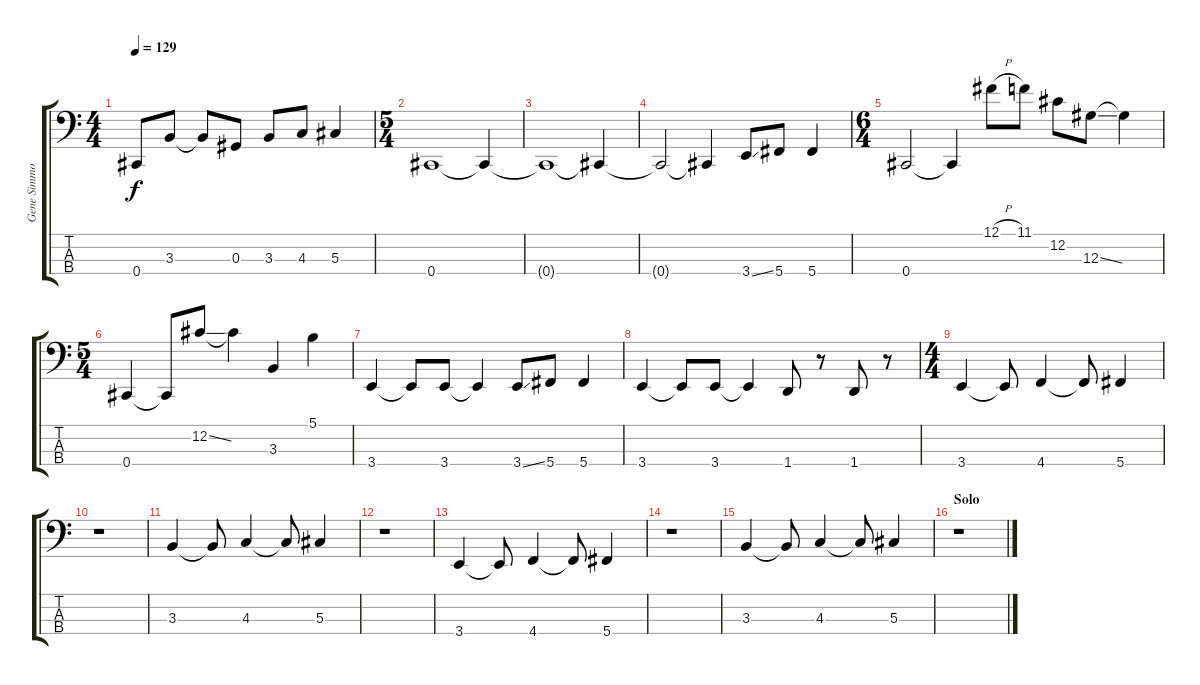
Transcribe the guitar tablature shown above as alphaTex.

\track ("Gene Simmons" "Gene Simmo") {instrument electricbasspick}
\staff {score tabs}
\tuning (Gb2 Db2 Ab1 Db1) {hide}
\ts (4 4)
\tempo 129
\clef f4
\ks c
0.4.8{dy f} 3.3.8 3.3{t}.8 0.3.8 3.3.8 4.3.8 5.3.4 |
\ts (5 4)
0.4.1 0.4{t}.4 |
0.4{t}.1 0.4{t}.4 |
0.4{t}.2 0.4{t}.4 3.4{ss}.8 5.4.8 5.4.4 |
\ts (6 4)
0.4.2 0.4{t}.4 12.1{h}.8 11.1.8 12.2.8 12.3{ss}.8 12.3{t}.4 |
\ts (5 4)
0.4.4 0.4{t}.8 12.2{ss}.8 12.2{t}.4 3.3.4 5.1.4 |
3.4.4 3.4{t}.8 3.4.8 3.4{t}.4 3.4{ss}.8 5.4.8 5.4.4 |
3.4.4 3.4{t}.8 3.4.8 3.4{t}.4 1.4.8 r.8 1.4.8 r.8 |
\ts (4 4)
3.4.4 3.4{t}.8 4.4.4 4.4{t}.8 5.4.4 |
r.1 |
3.3.4 3.3{t}.8 4.3.4 4.3{t}.8 5.3.4 |
r.1 |
3.4.4 3.4{t}.8 4.4.4 4.4{t}.8 5.4.4 |
r.1 |
3.3.4 3.3{t}.8 4.3.4 4.3{t}.8 5.3.4 |
\section ("" "Solo")
r.1
